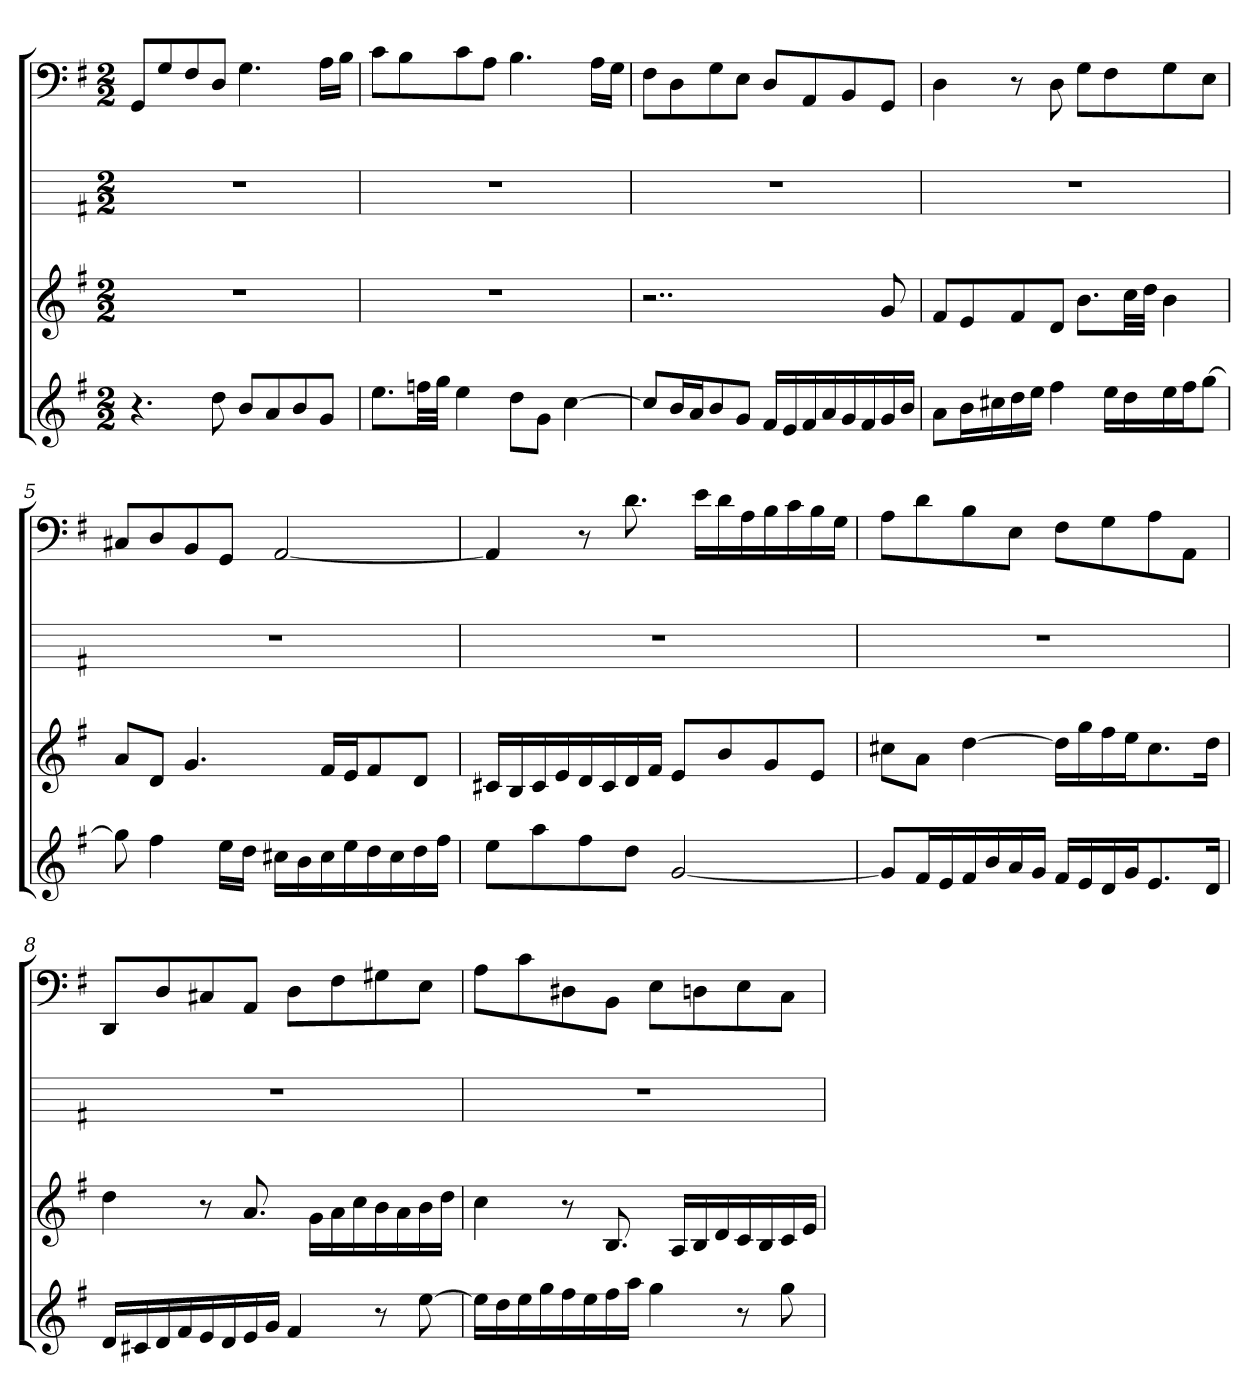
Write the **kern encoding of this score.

**kern	**kern	**kern	**kern
*part4	*part3	*part2	*part1
*staff4	*staff3	*staff2	*staff1
*k[f#]	*k[f#]	*k[f#]	*k[f#]
*G:	*G:	*G:	*G:
*M2/2	*M2/2	*M2/2	*M2/2
=1	=1	=1	=1
4.r	1r	1r	8GGL
.	.	.	8G
.	.	.	8F#
8dd	.	.	8DJ
8bL	.	.	4.G
8a	.	.	.
8b	.	.	.
8gJ	.	.	16ALL
.	.	.	16BJJ
=2	=2	=2	=2
8.eeL	1r	1r	8cL
.	.	.	8B
32ffnLL	.	.	.
32ggJJJ	.	.	.
4ee	.	.	8c
.	.	.	8AJ
8ddL	.	.	4.B
8gJ	.	.	.
[4cc	.	.	.
.	.	.	16ALL
.	.	.	16GJJ
=3	=3	=3	=3
8ccL]	2..r	1r	8F#L
16bL	.	.	8D
16aJ	.	.	.
8b	.	.	8G
8gJ	.	.	8EJ
16f#LL	.	.	8DL
16e	.	.	.
16f#	.	.	8AA
16a	.	.	.
16g	.	.	8BB
16f#	.	.	.
16g	8g	.	8GGJ
16bJJ	.	.	.
=4	=4	=4	=4
8aL	8f#L	1r	4D
16bL	8e	.	.
16cc#X	.	.	.
16dd	8f#	.	8r
16eeJJ	.	.	.
4ff#	8dJ	.	8D
.	8.bL	.	8GL
16eeLL	.	.	8F#
16dd	32ccLL	.	.
.	32ddJJJ	.	.
16ee	4b	.	8G
16ff#J	.	.	.
[8ggJ	.	.	8EJ
=5	=5	=5	=5
8gg]	8aL	1r	8C#XL
4ff#	8dJ	.	8D
.	4.g	.	8BB
16eeLL	.	.	8GGJ
16ddJJ	.	.	.
16cc#XLL	.	.	[2AA
16b	.	.	.
16cc#	16f#LL	.	.
16ee	16eJ	.	.
16dd	8f#	.	.
16cc#	.	.	.
16dd	8dJ	.	.
16ff#JJ	.	.	.
=6	=6	=6	=6
8eeL	16c#XLL	1r	4AA]
.	16B	.	.
8aa	16c#	.	.
.	16e	.	.
8ff#	16d	.	8r
.	16c#	.	.
8ddJ	16d	.	8.d
.	16f#JJ	.	.
[2g	8eL	.	.
.	.	.	16eLL
.	8b	.	16d
.	.	.	16A
.	8g	.	16B
.	.	.	16c
.	8eJ	.	16B
.	.	.	16GJJ
=7	=7	=7	=7
8gL]	8cc#XL	1r	8AL
16f#L	8aJ	.	8d
16e	.	.	.
16f#	[4dd	.	8B
16b	.	.	.
16a	.	.	8EJ
16gJJ	.	.	.
16f#LL	16ddLL]	.	8F#L
16e	16gg	.	.
16d	16ff#	.	8G
16gJ	16eeJ	.	.
8.e	8.cc#	.	8A
.	.	.	8AAJ
16dJk	16ddJk	.	.
=8	=8	=8	=8
16dLL	4dd	1r	8DDL
16c#X	.	.	.
16d	.	.	8D
16f#	.	.	.
16e	8r	.	8C#X
16d	.	.	.
16e	8.a	.	8AAJ
16gJJ	.	.	.
4f#	.	.	8DL
.	16gLL	.	.
.	16a	.	8F#
.	16cc	.	.
8r	16b	.	8G#X
.	16a	.	.
[8ee	16b	.	8EJ
.	16ddJJ	.	.
=9	=9	=9	=9
16eeLL]	4cc	1r	8AL
16dd	.	.	.
16ee	.	.	8c
16gg	.	.	.
16ff#	8r	.	8D#X
16ee	.	.	.
16ff#	8.B	.	8BBJ
16aaJJ	.	.	.
4gg	.	.	8EL
.	16ALL	.	.
.	16B	.	8Dn
.	16d	.	.
8r	16c	.	8E
.	16B	.	.
8gg	16c	.	8CJ
.	16eJJ	.	.
=	=	=	=
*-	*-	*-	*-
